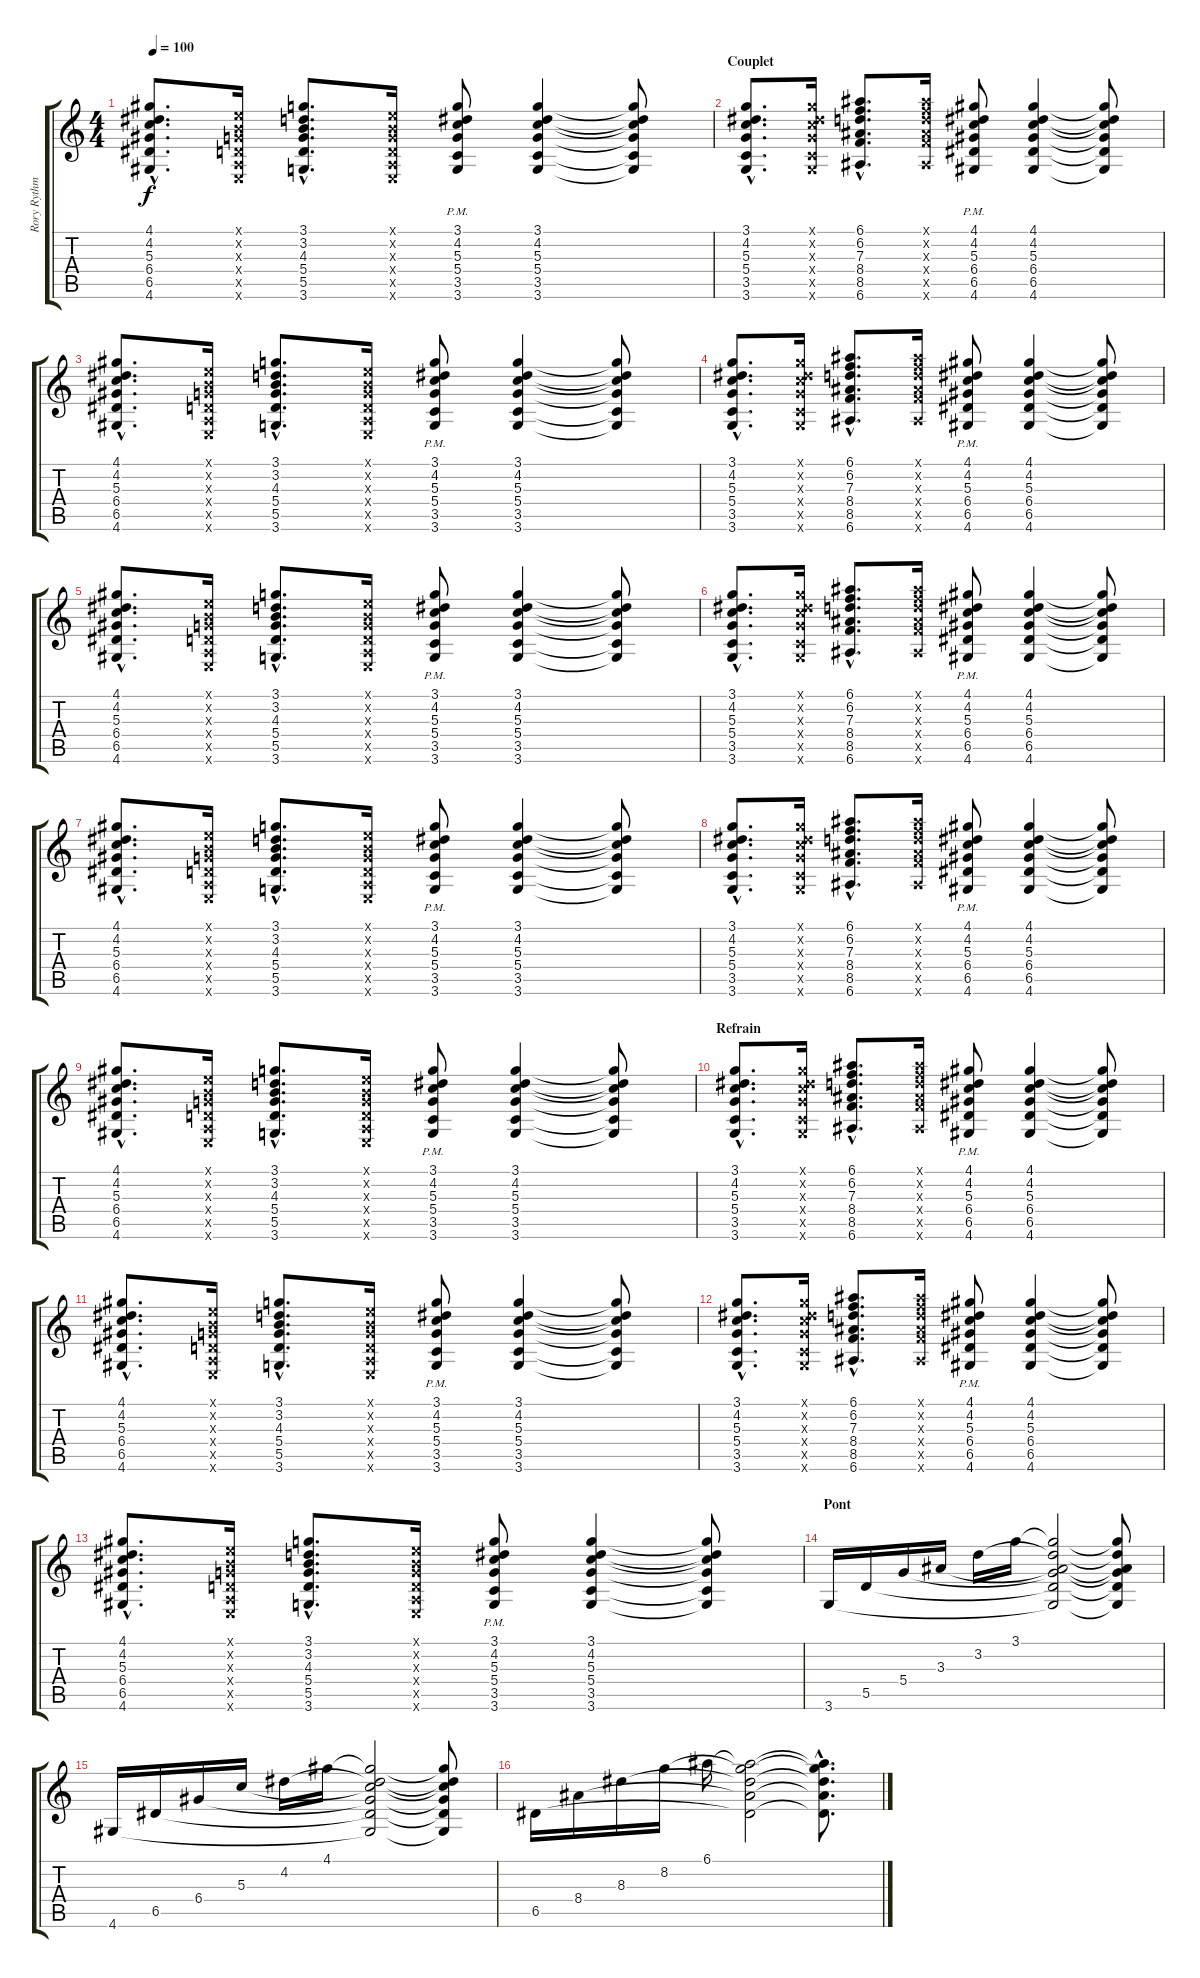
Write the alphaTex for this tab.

\track ("Rory Rythmic" "Rory Rythm") {instrument distortionguitar}
\staff {score tabs}
\tuning (E4 B3 G3 D3 A2 E2) {hide}
\ts (4 4)
\tempo 100
\clef g2
\ks c
(4.1{hac} 4.2{hac} 5.3{hac} 6.4{hac} 6.5{hac} 4.6{hac}).8{d dy f} (0.1{x} 0.2{x} 0.3{x} 0.4{x} 0.5{x} 0.6{x}).16 (3.1{hac} 3.2{hac} 4.3{hac} 5.4{hac} 5.5{hac} 3.6{hac}).8{d} (0.1{x} 0.2{x} 0.3{x} 0.4{x} 0.5{x} 0.6{x}).16 (3.1{pm} 4.2{pm} 5.3{pm} 5.4{pm} 3.5{pm} 3.6{pm}).8 (3.1 4.2 5.3 5.4 3.5 3.6).4 (3.1{t} 4.2{t} 5.3{t} 5.4{t} 3.5{t} 3.6{t}).8 |
\section ("" "Couplet")
(3.1{hac} 4.2{hac} 5.3{hac} 5.4{hac} 3.5{hac} 3.6{hac}).8{d} (3.1{x} 4.2{x} 5.3{x} 5.4{x} 3.5{x} 3.6{x}).16 (6.1{hac} 6.2{hac} 7.3{hac} 8.4{hac} 8.5{hac} 6.6{hac}).8{d} (6.1{x} 6.2{x} 7.3{x} 8.4{x} 8.5{x} 6.6{x}).16 (4.1{pm} 4.2{pm} 5.3{pm} 6.4{pm} 6.5{pm} 4.6{pm}).8 (4.1 4.2 5.3 6.4 6.5 4.6).4 (4.1{t} 4.2{t} 5.3{t} 6.4{t} 6.5{t} 4.6{t}).8 |
(4.1{hac} 4.2{hac} 5.3{hac} 6.4{hac} 6.5{hac} 4.6{hac}).8{d} (0.1{x} 0.2{x} 0.3{x} 0.4{x} 0.5{x} 0.6{x}).16 (3.1{hac} 3.2{hac} 4.3{hac} 5.4{hac} 5.5{hac} 3.6{hac}).8{d} (0.1{x} 0.2{x} 0.3{x} 0.4{x} 0.5{x} 0.6{x}).16 (3.1{pm} 4.2{pm} 5.3{pm} 5.4{pm} 3.5{pm} 3.6{pm}).8 (3.1 4.2 5.3 5.4 3.5 3.6).4 (3.1{t} 4.2{t} 5.3{t} 5.4{t} 3.5{t} 3.6{t}).8 |
(3.1{hac} 4.2{hac} 5.3{hac} 5.4{hac} 3.5{hac} 3.6{hac}).8{d} (3.1{x} 4.2{x} 5.3{x} 5.4{x} 3.5{x} 3.6{x}).16 (6.1{hac} 6.2{hac} 7.3{hac} 8.4{hac} 8.5{hac} 6.6{hac}).8{d} (6.1{x} 6.2{x} 7.3{x} 8.4{x} 8.5{x} 6.6{x}).16 (4.1{pm} 4.2{pm} 5.3{pm} 6.4{pm} 6.5{pm} 4.6{pm}).8 (4.1 4.2 5.3 6.4 6.5 4.6).4 (4.1{t} 4.2{t} 5.3{t} 6.4{t} 6.5{t} 4.6{t}).8 |
(4.1{hac} 4.2{hac} 5.3{hac} 6.4{hac} 6.5{hac} 4.6{hac}).8{d} (0.1{x} 0.2{x} 0.3{x} 0.4{x} 0.5{x} 0.6{x}).16 (3.1{hac} 3.2{hac} 4.3{hac} 5.4{hac} 5.5{hac} 3.6{hac}).8{d} (0.1{x} 0.2{x} 0.3{x} 0.4{x} 0.5{x} 0.6{x}).16 (3.1{pm} 4.2{pm} 5.3{pm} 5.4{pm} 3.5{pm} 3.6{pm}).8 (3.1 4.2 5.3 5.4 3.5 3.6).4 (3.1{t} 4.2{t} 5.3{t} 5.4{t} 3.5{t} 3.6{t}).8 |
(3.1{hac} 4.2{hac} 5.3{hac} 5.4{hac} 3.5{hac} 3.6{hac}).8{d} (3.1{x} 4.2{x} 5.3{x} 5.4{x} 3.5{x} 3.6{x}).16 (6.1{hac} 6.2{hac} 7.3{hac} 8.4{hac} 8.5{hac} 6.6{hac}).8{d} (6.1{x} 6.2{x} 7.3{x} 8.4{x} 8.5{x} 6.6{x}).16 (4.1{pm} 4.2{pm} 5.3{pm} 6.4{pm} 6.5{pm} 4.6{pm}).8 (4.1 4.2 5.3 6.4 6.5 4.6).4 (4.1{t} 4.2{t} 5.3{t} 6.4{t} 6.5{t} 4.6{t}).8 |
(4.1{hac} 4.2{hac} 5.3{hac} 6.4{hac} 6.5{hac} 4.6{hac}).8{d} (0.1{x} 0.2{x} 0.3{x} 0.4{x} 0.5{x} 0.6{x}).16 (3.1{hac} 3.2{hac} 4.3{hac} 5.4{hac} 5.5{hac} 3.6{hac}).8{d} (0.1{x} 0.2{x} 0.3{x} 0.4{x} 0.5{x} 0.6{x}).16 (3.1{pm} 4.2{pm} 5.3{pm} 5.4{pm} 3.5{pm} 3.6{pm}).8 (3.1 4.2 5.3 5.4 3.5 3.6).4 (3.1{t} 4.2{t} 5.3{t} 5.4{t} 3.5{t} 3.6{t}).8 |
(3.1{hac} 4.2{hac} 5.3{hac} 5.4{hac} 3.5{hac} 3.6{hac}).8{d} (3.1{x} 4.2{x} 5.3{x} 5.4{x} 3.5{x} 3.6{x}).16 (6.1{hac} 6.2{hac} 7.3{hac} 8.4{hac} 8.5{hac} 6.6{hac}).8{d} (6.1{x} 6.2{x} 7.3{x} 8.4{x} 8.5{x} 6.6{x}).16 (4.1{pm} 4.2{pm} 5.3{pm} 6.4{pm} 6.5{pm} 4.6{pm}).8 (4.1 4.2 5.3 6.4 6.5 4.6).4 (4.1{t} 4.2{t} 5.3{t} 6.4{t} 6.5{t} 4.6{t}).8 |
(4.1{hac} 4.2{hac} 5.3{hac} 6.4{hac} 6.5{hac} 4.6{hac}).8{d} (0.1{x} 0.2{x} 0.3{x} 0.4{x} 0.5{x} 0.6{x}).16 (3.1{hac} 3.2{hac} 4.3{hac} 5.4{hac} 5.5{hac} 3.6{hac}).8{d} (0.1{x} 0.2{x} 0.3{x} 0.4{x} 0.5{x} 0.6{x}).16 (3.1{pm} 4.2{pm} 5.3{pm} 5.4{pm} 3.5{pm} 3.6{pm}).8 (3.1 4.2 5.3 5.4 3.5 3.6).4 (3.1{t} 4.2{t} 5.3{t} 5.4{t} 3.5{t} 3.6{t}).8 |
\section ("" "Refrain")
(3.1{hac} 4.2{hac} 5.3{hac} 5.4{hac} 3.5{hac} 3.6{hac}).8{d} (3.1{x} 4.2{x} 5.3{x} 5.4{x} 3.5{x} 3.6{x}).16 (6.1{hac} 6.2{hac} 7.3{hac} 8.4{hac} 8.5{hac} 6.6{hac}).8{d} (6.1{x} 6.2{x} 7.3{x} 8.4{x} 8.5{x} 6.6{x}).16 (4.1{pm} 4.2{pm} 5.3{pm} 6.4{pm} 6.5{pm} 4.6{pm}).8 (4.1 4.2 5.3 6.4 6.5 4.6).4 (4.1{t} 4.2{t} 5.3{t} 6.4{t} 6.5{t} 4.6{t}).8 |
(4.1{hac} 4.2{hac} 5.3{hac} 6.4{hac} 6.5{hac} 4.6{hac}).8{d} (0.1{x} 0.2{x} 0.3{x} 0.4{x} 0.5{x} 0.6{x}).16 (3.1{hac} 3.2{hac} 4.3{hac} 5.4{hac} 5.5{hac} 3.6{hac}).8{d} (0.1{x} 0.2{x} 0.3{x} 0.4{x} 0.5{x} 0.6{x}).16 (3.1{pm} 4.2{pm} 5.3{pm} 5.4{pm} 3.5{pm} 3.6{pm}).8 (3.1 4.2 5.3 5.4 3.5 3.6).4 (3.1{t} 4.2{t} 5.3{t} 5.4{t} 3.5{t} 3.6{t}).8 |
(3.1{hac} 4.2{hac} 5.3{hac} 5.4{hac} 3.5{hac} 3.6{hac}).8{d} (3.1{x} 4.2{x} 5.3{x} 5.4{x} 3.5{x} 3.6{x}).16 (6.1{hac} 6.2{hac} 7.3{hac} 8.4{hac} 8.5{hac} 6.6{hac}).8{d} (6.1{x} 6.2{x} 7.3{x} 8.4{x} 8.5{x} 6.6{x}).16 (4.1{pm} 4.2{pm} 5.3{pm} 6.4{pm} 6.5{pm} 4.6{pm}).8 (4.1 4.2 5.3 6.4 6.5 4.6).4 (4.1{t} 4.2{t} 5.3{t} 6.4{t} 6.5{t} 4.6{t}).8 |
(4.1{hac} 4.2{hac} 5.3{hac} 6.4{hac} 6.5{hac} 4.6{hac}).8{d} (0.1{x} 0.2{x} 0.3{x} 0.4{x} 0.5{x} 0.6{x}).16 (3.1{hac} 3.2{hac} 4.3{hac} 5.4{hac} 5.5{hac} 3.6{hac}).8{d} (0.1{x} 0.2{x} 0.3{x} 0.4{x} 0.5{x} 0.6{x}).16 (3.1{pm} 4.2{pm} 5.3{pm} 5.4{pm} 3.5{pm} 3.6{pm}).8 (3.1 4.2 5.3 5.4 3.5 3.6).4 (3.1{t} 4.2{t} 5.3{t} 5.4{t} 3.5{t} 3.6{t}).8 |
\section ("" "Pont")
3.6.16 5.5.16 5.4.16 3.3.16 3.2.16 3.1.16 (3.1{t} 3.2{t} 3.3{t} 5.4{t} 5.5{t} 3.6{t}).2 (3.1{t} 3.2{t} 3.3{t} 5.4{t} 5.5{t} 3.6{t}).8 |
4.6.16 6.5.16 6.4.16 5.3.16 4.2.16 4.1.16 (4.1{t} 4.2{t} 5.3{t} 6.4{t} 6.5{t} 4.6{t}).2 (4.1{t} 4.2{t} 5.3{t} 6.4{t} 6.5{t} 4.6{t}).8 |
6.5.16 8.4.16 8.3.16 8.2.16 6.1.16 (6.1{t} 8.2{t} 8.3{t} 8.4{t} 6.5{t}).2 (6.1{hac t} 8.2{hac t} 8.3{hac t} 8.4{hac t} 6.5{hac t}).8{d}
